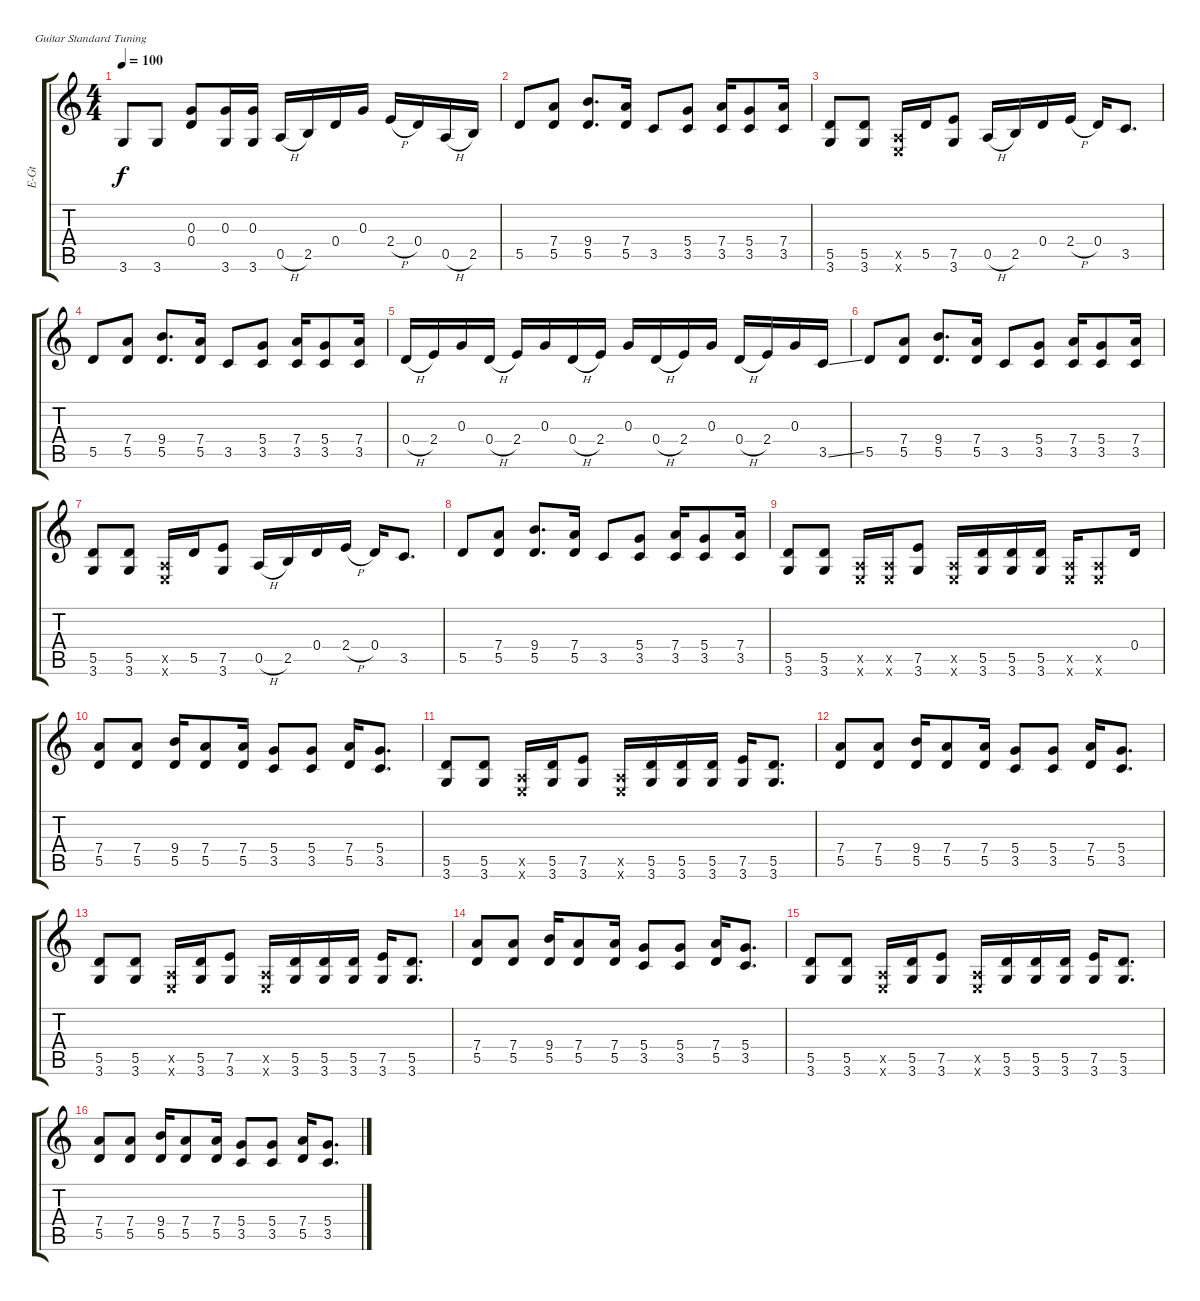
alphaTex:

\bracketExtendMode groupsimilarinstruments
\otherSystemsTrackNameOrientation horizontal
\track ("Guitare 1" "E-Gt") {solo instrument electricguitarclean}
\staff {score tabs}
\tuning (E4 B3 G3 D3 A2 E2)
\ts (4 4)
\tempo 100
\clef g2
\ks c
3.6.8{dy f beam Up} 3.6.8{beam Up} (0.3 0.4).8{beam Up} (0.3 3.6).16{beam Up} (0.3 3.6).16{beam Up} 0.5{h}.16{beam Up} 2.5.16{beam Up} 0.4.16{beam Up} 0.3.16{beam Up} 2.4{h}.16{beam Up} 0.4.16{beam Up} 0.5{h}.16{beam Up} 2.5.16{beam Up} |
5.5.8{beam Up} (7.4 5.5).8{beam Up} (9.4 5.5).8{d beam Up} (7.4 5.5).16{beam Up} 3.5.8{beam Up} (5.4 3.5).8{beam Up} (7.4 3.5).16{beam Up} (5.4 3.5).8{beam Up} (7.4 3.5).16{beam Up} |
(5.5 3.6).8{beam Up} (5.5 3.6).8{beam Up} (0.5{x} 0.6{x}).16{beam Up} 5.5.16{beam Up} (7.5 3.6).8{beam Up} 0.5{h}.16{beam Up} 2.5.16{beam Up} 0.4.16{beam Up} 2.4{h}.16{beam Up} 0.4.16{beam Up} 3.5.8{d beam Up} |
5.5.8{beam Up} (7.4 5.5).8{beam Up} (9.4 5.5).8{d beam Up} (7.4 5.5).16{beam Up} 3.5.8{beam Up} (5.4 3.5).8{beam Up} (7.4 3.5).16{beam Up} (5.4 3.5).8{beam Up} (7.4 3.5).16{beam Up} |
0.4{h}.16{beam Up} 2.4.16{beam Up} 0.3.16{beam Up} 0.4{h}.16{beam Up} 2.4.16{beam Up} 0.3.16{beam Up} 0.4{h}.16{beam Up} 2.4.16{beam Up} 0.3.16{beam Up} 0.4{h}.16{beam Up} 2.4.16{beam Up} 0.3.16{beam Up} 0.4{h}.16{beam Up} 2.4.16{beam Up} 0.3.16{beam Up} 3.5{ss}.16{beam Up} |
5.5.8{beam Up} (7.4 5.5).8{beam Up} (9.4 5.5).8{d beam Up} (7.4 5.5).16{beam Up} 3.5.8{beam Up} (5.4 3.5).8{beam Up} (7.4 3.5).16{beam Up} (5.4 3.5).8{beam Up} (7.4 3.5).16{beam Up} |
(5.5 3.6).8{beam Up} (5.5 3.6).8{beam Up} (0.5{x} 0.6{x}).16{beam Up} 5.5.16{beam Up} (7.5 3.6).8{beam Up} 0.5{h}.16{beam Up} 2.5.16{beam Up} 0.4.16{beam Up} 2.4{h}.16{beam Up} 0.4.16{beam Up} 3.5.8{d beam Up} |
5.5.8{beam Up} (7.4 5.5).8{beam Up} (9.4 5.5).8{d beam Up} (7.4 5.5).16{beam Up} 3.5.8{beam Up} (5.4 3.5).8{beam Up} (7.4 3.5).16{beam Up} (5.4 3.5).8{beam Up} (7.4 3.5).16{beam Up} |
(5.5 3.6).8{beam Up} (5.5 3.6).8{beam Up} (0.5{x} 0.6{x}).16{beam Up} (0.5{x} 0.6{x}).16{beam Up} (7.5 3.6).8{beam Up} (0.5{x} 0.6{x}).16{beam Up} (5.5 3.6).16{beam Up} (5.5 3.6).16{beam Up} (5.5 3.6).16{beam Up} (0.5{x} 0.6{x}).16{beam Up} (0.5{x} 0.6{x}).8{beam Up} 0.4.16{beam Up} |
(7.4 5.5).8{beam Up} (7.4 5.5).8{beam Up} (9.4 5.5).16{beam Up} (7.4 5.5).8{beam Up} (7.4 5.5).16{beam Up} (5.4 3.5).8{beam Up} (5.4 3.5).8{beam Up} (7.4 5.5).16{beam Up} (5.4 3.5).8{d beam Up} |
(5.5 3.6).8{beam Up} (5.5 3.6).8{beam Up} (0.5{x} 0.6{x}).16{beam Up} (5.5 3.6).16{beam Up} (7.5 3.6).8{beam Up} (0.5{x} 0.6{x}).16{beam Up} (5.5 3.6).16{beam Up} (5.5 3.6).16{beam Up} (5.5 3.6).16{beam Up} (7.5 3.6).16{beam Up} (5.5 3.6).8{d beam Up} |
(7.4 5.5).8{beam Up} (7.4 5.5).8{beam Up} (9.4 5.5).16{beam Up} (7.4 5.5).8{beam Up} (7.4 5.5).16{beam Up} (5.4 3.5).8{beam Up} (5.4 3.5).8{beam Up} (7.4 5.5).16{beam Up} (5.4 3.5).8{d beam Up} |
(5.5 3.6).8{beam Up} (5.5 3.6).8{beam Up} (0.5{x} 0.6{x}).16{beam Up} (5.5 3.6).16{beam Up} (7.5 3.6).8{beam Up} (0.5{x} 0.6{x}).16{beam Up} (5.5 3.6).16{beam Up} (5.5 3.6).16{beam Up} (5.5 3.6).16{beam Up} (7.5 3.6).16{beam Up} (5.5 3.6).8{d beam Up} |
(7.4 5.5).8{beam Up} (7.4 5.5).8{beam Up} (9.4 5.5).16{beam Up} (7.4 5.5).8{beam Up} (7.4 5.5).16{beam Up} (5.4 3.5).8{beam Up} (5.4 3.5).8{beam Up} (7.4 5.5).16{beam Up} (5.4 3.5).8{d beam Up} |
(5.5 3.6).8{beam Up} (5.5 3.6).8{beam Up} (0.5{x} 0.6{x}).16{beam Up} (5.5 3.6).16{beam Up} (7.5 3.6).8{beam Up} (0.5{x} 0.6{x}).16{beam Up} (5.5 3.6).16{beam Up} (5.5 3.6).16{beam Up} (5.5 3.6).16{beam Up} (7.5 3.6).16{beam Up} (5.5 3.6).8{d beam Up} |
(7.4 5.5).8{beam Up} (7.4 5.5).8{beam Up} (9.4 5.5).16{beam Up} (7.4 5.5).8{beam Up} (7.4 5.5).16{beam Up} (5.4 3.5).8{beam Up} (5.4 3.5).8{beam Up} (7.4 5.5).16{beam Up} (5.4 3.5).8{d beam Up}
